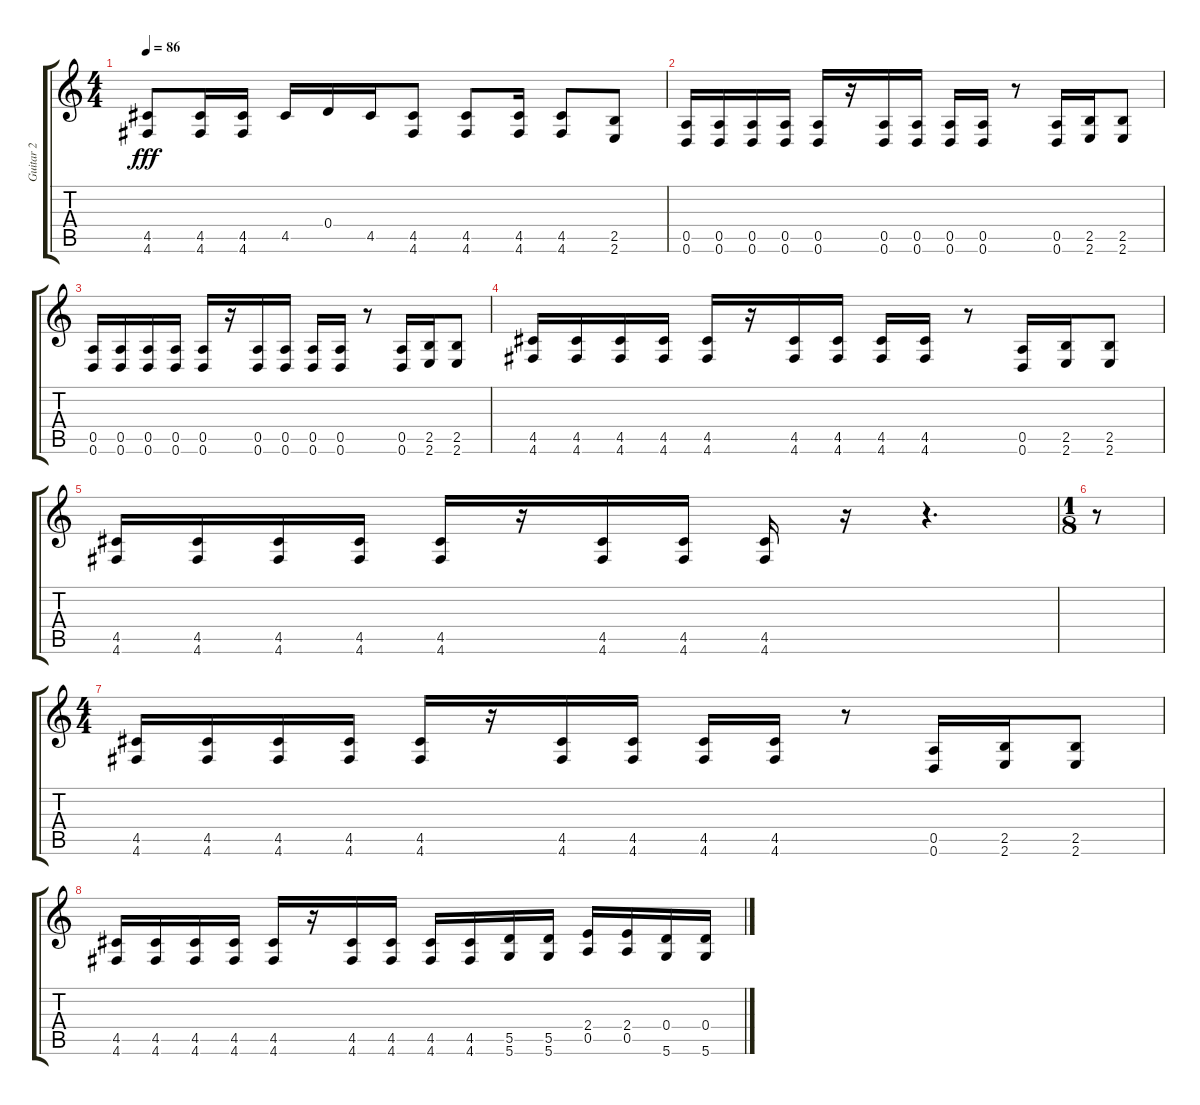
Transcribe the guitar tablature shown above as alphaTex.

\track ("Guitar 2" "Guitar 2") {instrument distortionguitar}
\staff {score tabs}
\tuning (E4 B3 G3 D3 A2 D2) {hide}
\ts (4 4)
\tempo 86
\clef g2
\ks c
(4.5 4.6).8{dy fff} (4.5 4.6).16 (4.5 4.6).16 4.5.16 0.4.16 4.5.16 (4.5 4.6).8 (4.5 4.6).8 (4.5 4.6).16 (4.5 4.6).8 (2.5 2.6).8 |
(0.5 0.6).16 (0.5 0.6).16 (0.5 0.6).16 (0.5 0.6).16 (0.5 0.6).16 r.16 (0.5 0.6).16 (0.5 0.6).16 (0.5 0.6).16 (0.5 0.6).16 r.8 (0.5 0.6).16 (2.5 2.6).16 (2.5 2.6).8 |
(0.5 0.6).16 (0.5 0.6).16 (0.5 0.6).16 (0.5 0.6).16 (0.5 0.6).16 r.16 (0.5 0.6).16 (0.5 0.6).16 (0.5 0.6).16 (0.5 0.6).16 r.8 (0.5 0.6).16 (2.5 2.6).16 (2.5 2.6).8 |
(4.5 4.6).16 (4.5 4.6).16 (4.5 4.6).16 (4.5 4.6).16 (4.5 4.6).16 r.16 (4.5 4.6).16 (4.5 4.6).16 (4.5 4.6).16 (4.5 4.6).16 r.8 (0.5 0.6).16 (2.5 2.6).16 (2.5 2.6).8 |
(4.5 4.6).16 (4.5 4.6).16 (4.5 4.6).16 (4.5 4.6).16 (4.5 4.6).16 r.16 (4.5 4.6).16 (4.5 4.6).16 (4.5 4.6).16 r.16 r.4{d} |
\ts (1 8)
r.8 |
\ts (4 4)
(4.5 4.6).16 (4.5 4.6).16 (4.5 4.6).16 (4.5 4.6).16 (4.5 4.6).16 r.16 (4.5 4.6).16 (4.5 4.6).16 (4.5 4.6).16 (4.5 4.6).16 r.8 (0.5 0.6).16 (2.5 2.6).16 (2.5 2.6).8 |
(4.5 4.6).16 (4.5 4.6).16 (4.5 4.6).16 (4.5 4.6).16 (4.5 4.6).16 r.16 (4.5 4.6).16 (4.5 4.6).16 (4.5 4.6).16 (4.5 4.6).16 (5.5 5.6).16 (5.5 5.6).16 (2.4 0.5).16 (2.4 0.5).16 (0.4 5.6).16 (0.4 5.6).16
